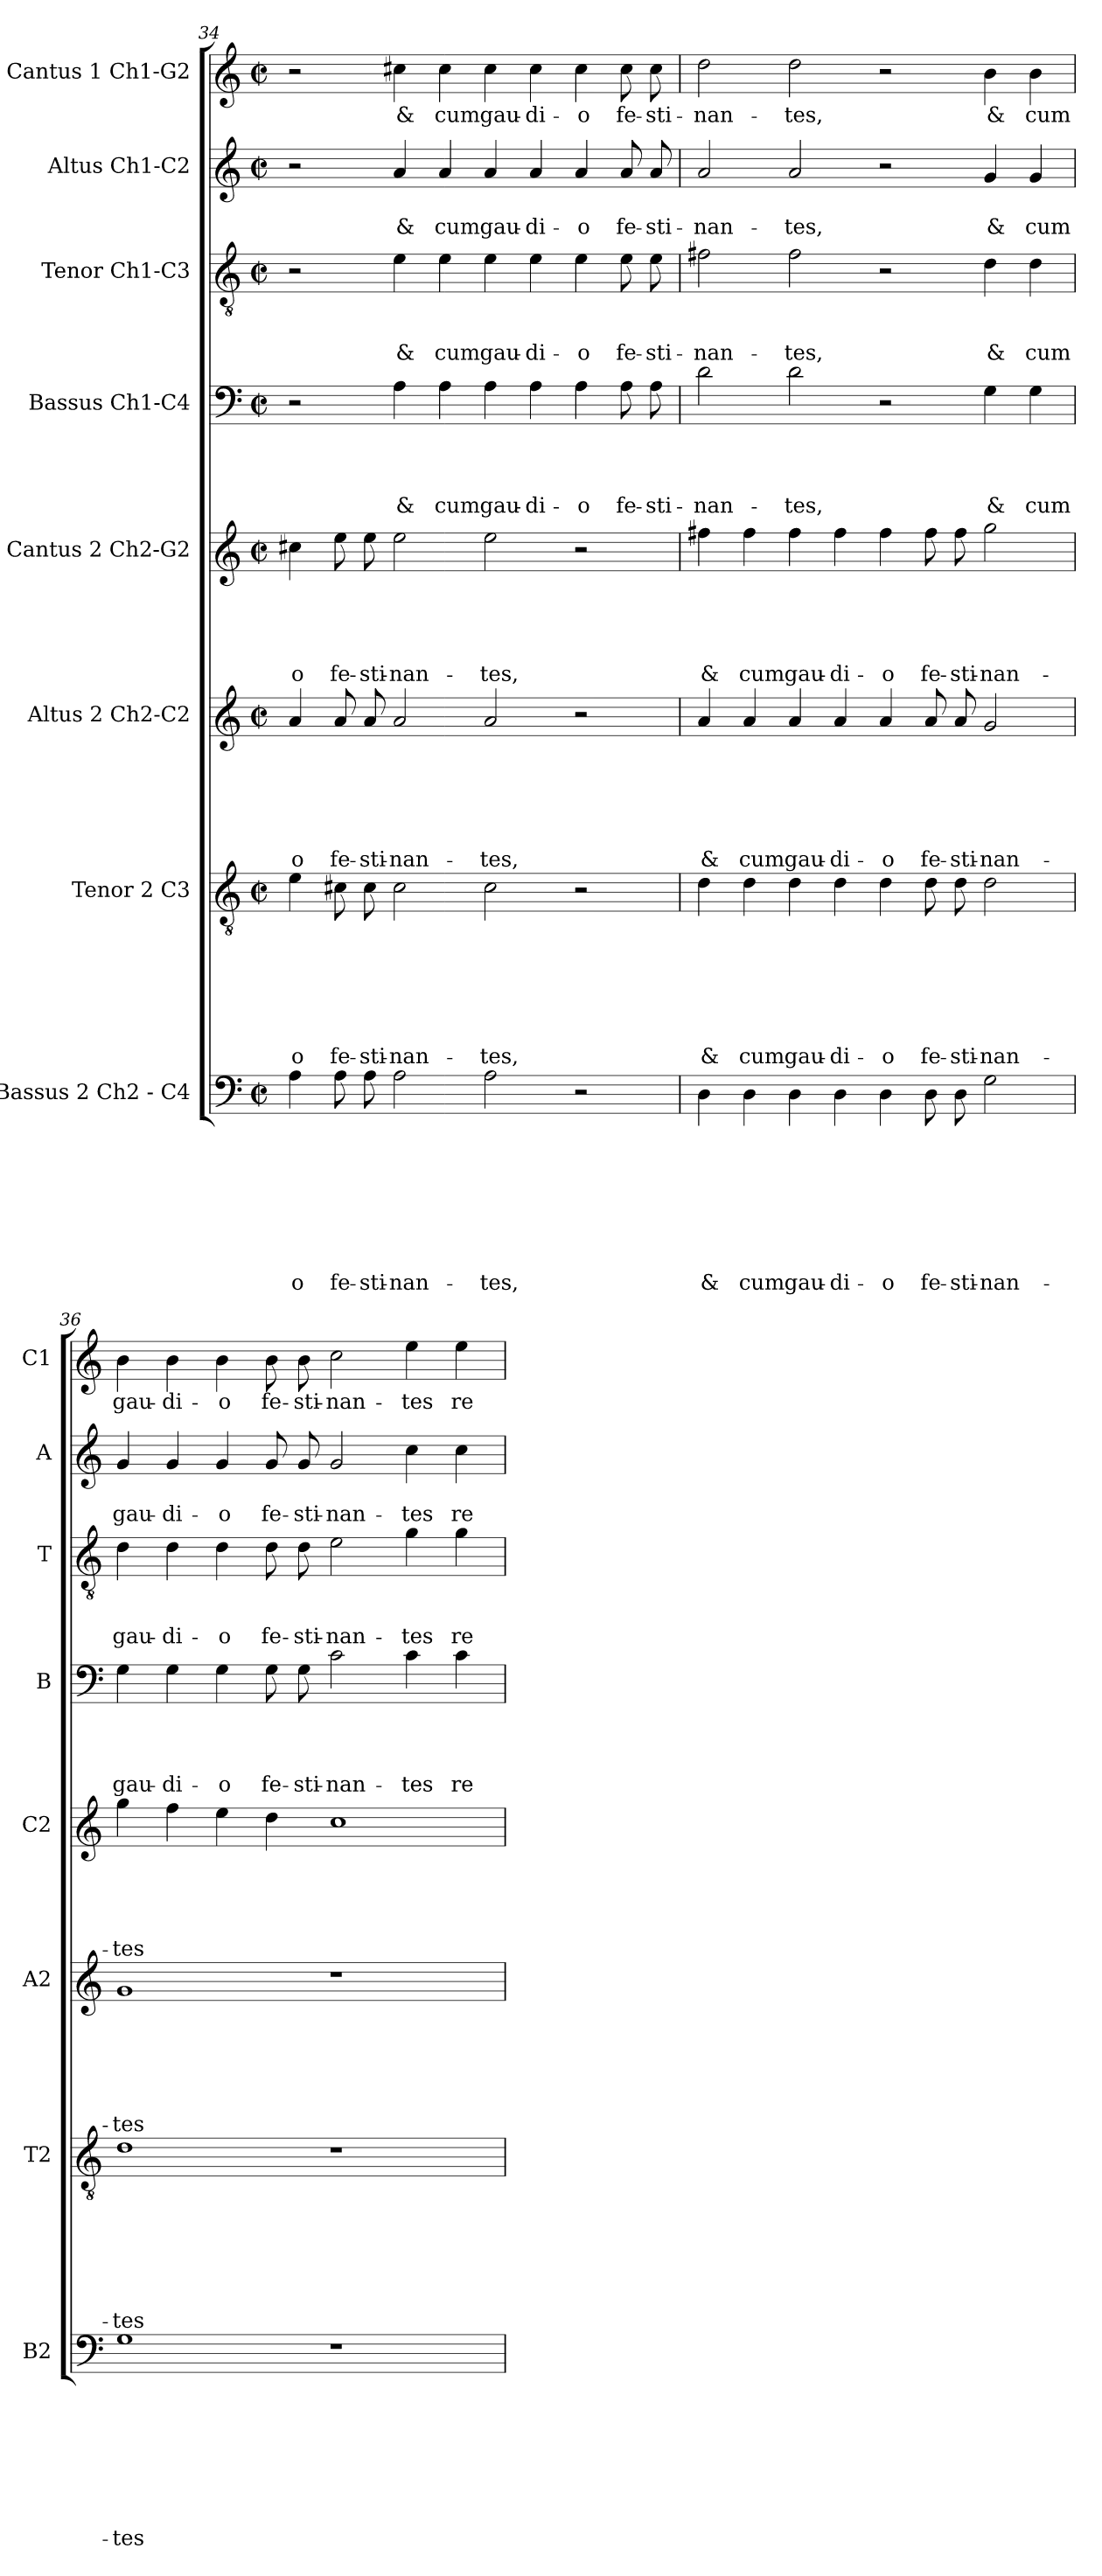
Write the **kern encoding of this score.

**kern	**text	**text	**text	**text	**text	**text	**text	**text	**kern	**text	**text	**text	**text	**text	**text	**text	**kern	**text	**text	**text	**text	**text	**text	**kern	**text	**text	**text	**text	**text	**kern	**text	**text	**text	**text	**kern	**text	**text	**text	**kern	**text	**text	**kern	**text
*part8	*part8	*part8	*part8	*part8	*part8	*part8	*part8	*part8	*part7	*part7	*part7	*part7	*part7	*part7	*part7	*part7	*part6	*part6	*part6	*part6	*part6	*part6	*part6	*part5	*part5	*part5	*part5	*part5	*part5	*part4	*part4	*part4	*part4	*part4	*part3	*part3	*part3	*part3	*part2	*part2	*part2	*part1	*part1
*staff8	*staff8	*staff8	*staff8	*staff8	*staff8	*staff8	*staff8	*staff8	*staff7	*staff7	*staff7	*staff7	*staff7	*staff7	*staff7	*staff7	*staff6	*staff6	*staff6	*staff6	*staff6	*staff6	*staff6	*staff5	*staff5	*staff5	*staff5	*staff5	*staff5	*staff4	*staff4	*staff4	*staff4	*staff4	*staff3	*staff3	*staff3	*staff3	*staff2	*staff2	*staff2	*staff1	*staff1
*I"Bassus 2  Ch2 - C4	*	*	*	*	*	*	*	*	*I"Tenor 2 C3	*	*	*	*	*	*	*	*I"Altus 2 Ch2-C2	*	*	*	*	*	*	*I"Cantus 2 Ch2-G2	*	*	*	*	*	*I"Bassus  Ch1-C4	*	*	*	*	*I"Tenor Ch1-C3	*	*	*	*I"Altus  Ch1-C2	*	*	*I"Cantus 1 Ch1-G2	*
*I'B2	*	*	*	*	*	*	*	*	*I'T2	*	*	*	*	*	*	*	*I'A2	*	*	*	*	*	*	*I'C2	*	*	*	*	*	*I'B	*	*	*	*	*I'T	*	*	*	*I'A	*	*	*I'C1	*
*clefF4	*	*	*	*	*	*	*	*	*clefGv2	*	*	*	*	*	*	*	*clefG2	*	*	*	*	*	*	*clefG2	*	*	*	*	*	*clefF4	*	*	*	*	*clefGv2	*	*	*	*clefG2	*	*	*clefG2	*
*k[]	*	*	*	*	*	*	*	*	*k[]	*	*	*	*	*	*	*	*k[]	*	*	*	*	*	*	*k[]	*	*	*	*	*	*k[]	*	*	*	*	*k[]	*	*	*	*k[]	*	*	*k[]	*
*C:	*	*	*	*	*	*	*	*	*C:	*	*	*	*	*	*	*	*C:	*	*	*	*	*	*	*C:	*	*	*	*	*	*C:	*	*	*	*	*C:	*	*	*	*C:	*	*	*C:	*
*M2/2	*	*	*	*	*	*	*	*	*M2/2	*	*	*	*	*	*	*	*M2/2	*	*	*	*	*	*	*M2/2	*	*	*	*	*	*M2/2	*	*	*	*	*M2/2	*	*	*	*M2/2	*	*	*M2/2	*
*met(c|)	*	*	*	*	*	*	*	*	*met(c|)	*	*	*	*	*	*	*	*met(c|)	*	*	*	*	*	*	*met(c|)	*	*	*	*	*	*met(c|)	*	*	*	*	*met(c|)	*	*	*	*met(c|)	*	*	*met(c|)	*
=34	=34	=34	=34	=34	=34	=34	=34	=34	=34	=34	=34	=34	=34	=34	=34	=34	=34	=34	=34	=34	=34	=34	=34	=34	=34	=34	=34	=34	=34	=34	=34	=34	=34	=34	=34	=34	=34	=34	=34	=34	=34	=34	=34
!	!	!	!	!	!	!	!	!LO:LY:b	!	!	!	!	!	!	!	!LO:LY:b	!	!	!	!	!	!	!LO:LY:b	!	!	!	!	!	!LO:LY:b	!	!	!	!	!	!	!	!	!	!	!	!	!	!
4A\	.	.	.	.	.	.	.	-o	4e\	.	.	.	.	.	.	-o	4a/	.	.	.	.	.	-o	4cc#X\	.	.	.	.	-o	2r	.	.	.	.	2r	.	.	.	2r	.	.	2r	.
!	!	!	!	!	!	!	!	!LO:LY:b	!	!	!	!	!	!	!	!LO:LY:b	!	!	!	!	!	!	!LO:LY:b	!	!	!	!	!	!LO:LY:b	!	!	!	!	!	!	!	!	!	!	!	!	!	!
8A\	.	.	.	.	.	.	.	fe-	8c#X\	.	.	.	.	.	.	fe-	8a/	.	.	.	.	.	fe-	8ee\	.	.	.	.	fe-	.	.	.	.	.	.	.	.	.	.	.	.	.	.
!	!	!	!	!	!	!	!	!LO:LY:b	!	!	!	!	!	!	!	!LO:LY:b	!	!	!	!	!	!	!LO:LY:b	!	!	!	!	!	!LO:LY:b	!	!	!	!	!	!	!	!	!	!	!	!	!	!
8A\	.	.	.	.	.	.	.	-sti-	8c#\	.	.	.	.	.	.	-sti-	8a/	.	.	.	.	.	-sti-	8ee\	.	.	.	.	-sti-	.	.	.	.	.	.	.	.	.	.	.	.	.	.
!	!	!	!	!	!	!	!	!LO:LY:b	!	!	!	!	!	!	!	!LO:LY:b	!	!	!	!	!	!	!LO:LY:b	!	!	!	!	!	!LO:LY:b	!	!	!	!	!LO:LY:b	!	!	!	!LO:LY:b	!	!	!LO:LY:b	!	!LO:LY:b
2A\	.	.	.	.	.	.	.	-nan-	2c#\	.	.	.	.	.	.	-nan-	2a/	.	.	.	.	.	-nan-	2ee\	.	.	.	.	-nan-	4A\	.	.	.	&	4e\	.	.	&	4a/	.	&	4cc#X\	&
!	!	!	!	!	!	!	!	!	!	!	!	!	!	!	!	!	!	!	!	!	!	!	!	!	!	!	!	!	!	!	!	!	!	!LO:LY:b	!	!	!	!LO:LY:b	!	!	!LO:LY:b	!	!LO:LY:b
.	.	.	.	.	.	.	.	.	.	.	.	.	.	.	.	.	.	.	.	.	.	.	.	.	.	.	.	.	.	4A\	.	.	.	cum	4e\	.	.	cum	4a/	.	cum	4cc#\	cum
!	!	!	!	!	!	!	!	!LO:LY:b	!	!	!	!	!	!	!	!LO:LY:b	!	!	!	!	!	!	!LO:LY:b	!	!	!	!	!	!LO:LY:b	!	!	!	!	!LO:LY:b	!	!	!	!LO:LY:b	!	!	!LO:LY:b	!	!LO:LY:b
2A\	.	.	.	.	.	.	.	-tes,	2c#\	.	.	.	.	.	.	-tes,	2a/	.	.	.	.	.	-tes,	2ee\	.	.	.	.	-tes,	4A\	.	.	.	gau-	4e\	.	.	gau-	4a/	.	gau-	4cc#\	gau-
!	!	!	!	!	!	!	!	!	!	!	!	!	!	!	!	!	!	!	!	!	!	!	!	!	!	!	!	!	!	!	!	!	!	!LO:LY:b	!	!	!	!LO:LY:b	!	!	!LO:LY:b	!	!LO:LY:b
.	.	.	.	.	.	.	.	.	.	.	.	.	.	.	.	.	.	.	.	.	.	.	.	.	.	.	.	.	.	4A\	.	.	.	-di-	4e\	.	.	-di-	4a/	.	-di-	4cc#\	-di-
!	!	!	!	!	!	!	!	!	!	!	!	!	!	!	!	!	!	!	!	!	!	!	!	!	!	!	!	!	!	!	!	!	!	!LO:LY:b	!	!	!	!LO:LY:b	!	!	!LO:LY:b	!	!LO:LY:b
2r	.	.	.	.	.	.	.	.	2r	.	.	.	.	.	.	.	2r	.	.	.	.	.	.	2r	.	.	.	.	.	4A\	.	.	.	-o	4e\	.	.	-o	4a/	.	-o	4cc#\	-o
!	!	!	!	!	!	!	!	!	!	!	!	!	!	!	!	!	!	!	!	!	!	!	!	!	!	!	!	!	!	!	!	!	!	!LO:LY:b	!	!	!	!LO:LY:b	!	!	!LO:LY:b	!	!LO:LY:b
.	.	.	.	.	.	.	.	.	.	.	.	.	.	.	.	.	.	.	.	.	.	.	.	.	.	.	.	.	.	8A\	.	.	.	fe-	8e\	.	.	fe-	8a/	.	fe-	8cc#\	fe-
!	!	!	!	!	!	!	!	!	!	!	!	!	!	!	!	!	!	!	!	!	!	!	!	!	!	!	!	!	!	!	!	!	!	!LO:LY:b	!	!	!	!LO:LY:b	!	!	!LO:LY:b	!	!LO:LY:b
.	.	.	.	.	.	.	.	.	.	.	.	.	.	.	.	.	.	.	.	.	.	.	.	.	.	.	.	.	.	8A\	.	.	.	-sti-	8e\	.	.	-sti-	8a/	.	-sti-	8cc#\	-sti-
!!LO:LB:g=z
=35	=35	=35	=35	=35	=35	=35	=35	=35	=35	=35	=35	=35	=35	=35	=35	=35	=35	=35	=35	=35	=35	=35	=35	=35	=35	=35	=35	=35	=35	=35	=35	=35	=35	=35	=35	=35	=35	=35	=35	=35	=35	=35	=35
!	!	!	!	!	!	!	!	!LO:LY:b	!	!	!	!	!	!	!	!LO:LY:b	!	!	!	!	!	!	!LO:LY:b	!	!	!	!	!	!LO:LY:b	!	!	!	!	!LO:LY:b	!	!	!	!LO:LY:b	!	!	!LO:LY:b	!	!LO:LY:b
4D\	.	.	.	.	.	.	.	&	4d\	.	.	.	.	.	.	&	4a/	.	.	.	.	.	&	4ff#X\	.	.	.	.	&	2d\	.	.	.	-nan-	2f#X\	.	.	-nan-	2a/	.	-nan-	2dd\	-nan-
!	!	!	!	!	!	!	!	!LO:LY:b	!	!	!	!	!	!	!	!LO:LY:b	!	!	!	!	!	!	!LO:LY:b	!	!	!	!	!	!LO:LY:b	!	!	!	!	!	!	!	!	!	!	!	!	!	!
4D\	.	.	.	.	.	.	.	cum	4d\	.	.	.	.	.	.	cum	4a/	.	.	.	.	.	cum	4ff#\	.	.	.	.	cum	.	.	.	.	.	.	.	.	.	.	.	.	.	.
!	!	!	!	!	!	!	!	!LO:LY:b	!	!	!	!	!	!	!	!LO:LY:b	!	!	!	!	!	!	!LO:LY:b	!	!	!	!	!	!LO:LY:b	!	!	!	!	!LO:LY:b	!	!	!	!LO:LY:b	!	!	!LO:LY:b	!	!LO:LY:b
4D\	.	.	.	.	.	.	.	gau-	4d\	.	.	.	.	.	.	gau-	4a/	.	.	.	.	.	gau-	4ff#\	.	.	.	.	gau-	2d\	.	.	.	-tes,	2f#\	.	.	-tes,	2a/	.	-tes,	2dd\	-tes,
!	!	!	!	!	!	!	!	!LO:LY:b	!	!	!	!	!	!	!	!LO:LY:b	!	!	!	!	!	!	!LO:LY:b	!	!	!	!	!	!LO:LY:b	!	!	!	!	!	!	!	!	!	!	!	!	!	!
4D\	.	.	.	.	.	.	.	-di-	4d\	.	.	.	.	.	.	-di-	4a/	.	.	.	.	.	-di-	4ff#\	.	.	.	.	-di-	.	.	.	.	.	.	.	.	.	.	.	.	.	.
!	!	!	!	!	!	!	!	!LO:LY:b	!	!	!	!	!	!	!	!LO:LY:b	!	!	!	!	!	!	!LO:LY:b	!	!	!	!	!	!LO:LY:b	!	!	!	!	!	!	!	!	!	!	!	!	!	!
4D\	.	.	.	.	.	.	.	-o	4d\	.	.	.	.	.	.	-o	4a/	.	.	.	.	.	-o	4ff#\	.	.	.	.	-o	2r	.	.	.	.	2r	.	.	.	2r	.	.	2r	.
!	!	!	!	!	!	!	!	!LO:LY:b	!	!	!	!	!	!	!	!LO:LY:b	!	!	!	!	!	!	!LO:LY:b	!	!	!	!	!	!LO:LY:b	!	!	!	!	!	!	!	!	!	!	!	!	!	!
8D\	.	.	.	.	.	.	.	fe-	8d\	.	.	.	.	.	.	fe-	8a/	.	.	.	.	.	fe-	8ff#\	.	.	.	.	fe-	.	.	.	.	.	.	.	.	.	.	.	.	.	.
!	!	!	!	!	!	!	!	!LO:LY:b	!	!	!	!	!	!	!	!LO:LY:b	!	!	!	!	!	!	!LO:LY:b	!	!	!	!	!	!LO:LY:b	!	!	!	!	!	!	!	!	!	!	!	!	!	!
8D\	.	.	.	.	.	.	.	-sti-	8d\	.	.	.	.	.	.	-sti-	8a/	.	.	.	.	.	-sti-	8ff#\	.	.	.	.	-sti-	.	.	.	.	.	.	.	.	.	.	.	.	.	.
!	!	!	!	!	!	!	!	!LO:LY:b	!	!	!	!	!	!	!	!LO:LY:b	!	!	!	!	!	!	!LO:LY:b	!	!	!	!	!	!LO:LY:b	!	!	!	!	!LO:LY:b	!	!	!	!LO:LY:b	!	!	!LO:LY:b	!	!LO:LY:b
2G\	.	.	.	.	.	.	.	-nan-	2d\	.	.	.	.	.	.	-nan-	2g/	.	.	.	.	.	-nan-	2gg\	.	.	.	.	-nan-	4G\	.	.	.	&	4d\	.	.	&	4g/	.	&	4b\	&
!	!	!	!	!	!	!	!	!	!	!	!	!	!	!	!	!	!	!	!	!	!	!	!	!	!	!	!	!	!	!	!	!	!	!LO:LY:b	!	!	!	!LO:LY:b	!	!	!LO:LY:b	!	!LO:LY:b
.	.	.	.	.	.	.	.	.	.	.	.	.	.	.	.	.	.	.	.	.	.	.	.	.	.	.	.	.	.	4G\	.	.	.	cum	4d\	.	.	cum	4g/	.	cum	4b\	cum
=36	=36	=36	=36	=36	=36	=36	=36	=36	=36	=36	=36	=36	=36	=36	=36	=36	=36	=36	=36	=36	=36	=36	=36	=36	=36	=36	=36	=36	=36	=36	=36	=36	=36	=36	=36	=36	=36	=36	=36	=36	=36	=36	=36
!	!	!	!	!	!	!	!	!LO:LY:b	!	!	!	!	!	!	!	!LO:LY:b	!	!	!	!	!	!	!LO:LY:b	!	!	!	!	!	!LO:LY:b	!	!	!	!	!LO:LY:b	!	!	!	!LO:LY:b	!	!	!LO:LY:b	!	!LO:LY:b
1G	.	.	.	.	.	.	.	-tes	1d	.	.	.	.	.	.	-tes	1g	.	.	.	.	.	-tes	4gg\	.	.	.	.	-tes	4G\	.	.	.	gau-	4d\	.	.	gau-	4g/	.	gau-	4b\	gau-
!	!	!	!	!	!	!	!	!	!	!	!	!	!	!	!	!	!	!	!	!	!	!	!	!	!	!	!	!	!	!	!	!	!	!LO:LY:b	!	!	!	!LO:LY:b	!	!	!LO:LY:b	!	!LO:LY:b
.	.	.	.	.	.	.	.	.	.	.	.	.	.	.	.	.	.	.	.	.	.	.	.	4ff\	.	.	.	.	.	4G\	.	.	.	-di-	4d\	.	.	-di-	4g/	.	-di-	4b\	-di-
!	!	!	!	!	!	!	!	!	!	!	!	!	!	!	!	!	!	!	!	!	!	!	!	!	!	!	!	!	!	!	!	!	!	!LO:LY:b	!	!	!	!LO:LY:b	!	!	!LO:LY:b	!	!LO:LY:b
.	.	.	.	.	.	.	.	.	.	.	.	.	.	.	.	.	.	.	.	.	.	.	.	4ee\	.	.	.	.	.	4G\	.	.	.	-o	4d\	.	.	-o	4g/	.	-o	4b\	-o
!	!	!	!	!	!	!	!	!	!	!	!	!	!	!	!	!	!	!	!	!	!	!	!	!	!	!	!	!	!	!	!	!	!	!LO:LY:b	!	!	!	!LO:LY:b	!	!	!LO:LY:b	!	!LO:LY:b
.	.	.	.	.	.	.	.	.	.	.	.	.	.	.	.	.	.	.	.	.	.	.	.	4dd\	.	.	.	.	.	8G\	.	.	.	fe-	8d\	.	.	fe-	8g/	.	fe-	8b\	fe-
!	!	!	!	!	!	!	!	!	!	!	!	!	!	!	!	!	!	!	!	!	!	!	!	!	!	!	!	!	!	!	!	!	!	!LO:LY:b	!	!	!	!LO:LY:b	!	!	!LO:LY:b	!	!LO:LY:b
.	.	.	.	.	.	.	.	.	.	.	.	.	.	.	.	.	.	.	.	.	.	.	.	.	.	.	.	.	.	8G\	.	.	.	-sti-	8d\	.	.	-sti-	8g/	.	-sti-	8b\	-sti-
!	!	!	!	!	!	!	!	!	!	!	!	!	!	!	!	!	!	!	!	!	!	!	!	!	!	!	!	!	!	!	!	!	!	!LO:LY:b	!	!	!	!LO:LY:b	!	!	!LO:LY:b	!	!LO:LY:b
1r	.	.	.	.	.	.	.	.	1r	.	.	.	.	.	.	.	1r	.	.	.	.	.	.	1cc	.	.	.	.	.	2c\	.	.	.	-nan-	2e\	.	.	-nan-	2g/	.	-nan-	2cc\	-nan-
!	!	!	!	!	!	!	!	!	!	!	!	!	!	!	!	!	!	!	!	!	!	!	!	!	!	!	!	!	!	!	!	!	!	!LO:LY:b	!	!	!	!LO:LY:b	!	!	!LO:LY:b	!	!LO:LY:b
.	.	.	.	.	.	.	.	.	.	.	.	.	.	.	.	.	.	.	.	.	.	.	.	.	.	.	.	.	.	4c\	.	.	.	-tes	4g\	.	.	-tes	4cc\	.	-tes	4ee\	-tes
!	!	!	!	!	!	!	!	!	!	!	!	!	!	!	!	!	!	!	!	!	!	!	!	!	!	!	!	!	!	!	!	!	!	!LO:LY:b	!	!	!	!LO:LY:b	!	!	!LO:LY:b	!	!LO:LY:b
.	.	.	.	.	.	.	.	.	.	.	.	.	.	.	.	.	.	.	.	.	.	.	.	.	.	.	.	.	.	4c\	.	.	.	re-	4g\	.	.	re-	4cc\	.	re-	4ee\	re-
=	=	=	=	=	=	=	=	=	=	=	=	=	=	=	=	=	=	=	=	=	=	=	=	=	=	=	=	=	=	=	=	=	=	=	=	=	=	=	=	=	=	=	=
*-	*-	*-	*-	*-	*-	*-	*-	*-	*-	*-	*-	*-	*-	*-	*-	*-	*-	*-	*-	*-	*-	*-	*-	*-	*-	*-	*-	*-	*-	*-	*-	*-	*-	*-	*-	*-	*-	*-	*-	*-	*-	*-	*-
